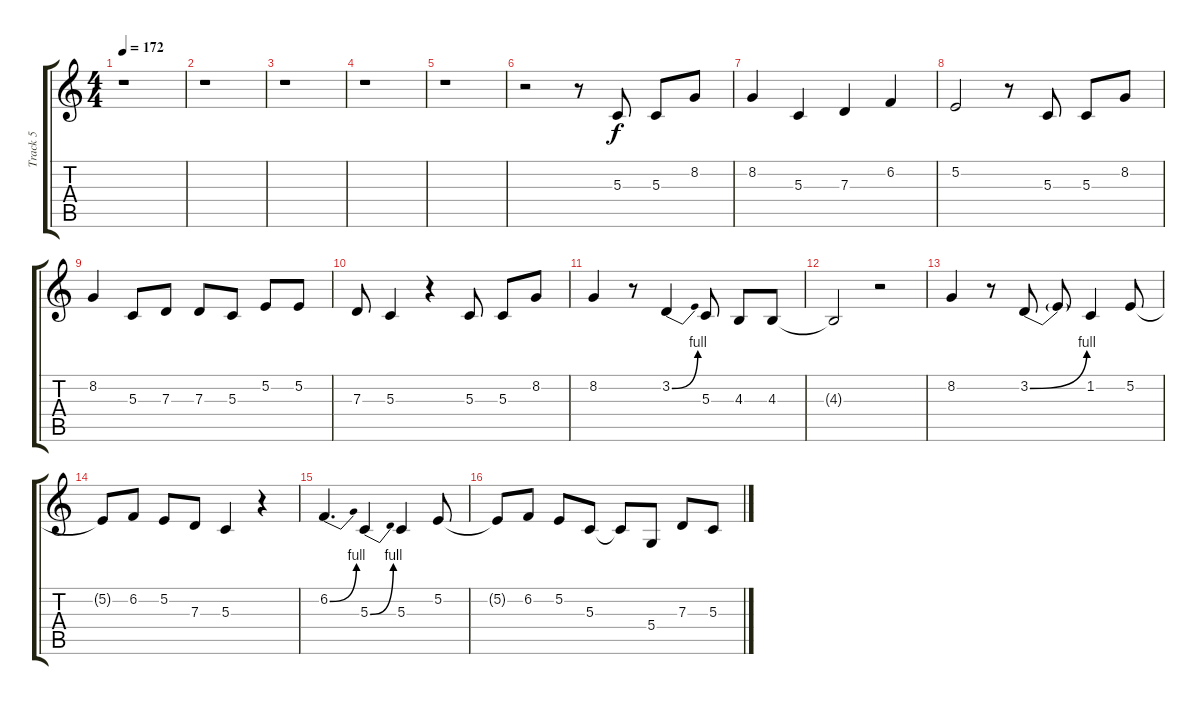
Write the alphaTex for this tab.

\track ("Track 5" "Track 5") {instrument clarinet}
\staff {score tabs}
\tuning (E4 B3 G3 D3 A2 E2) {hide}
\ts (4 4)
\tempo 172
\clef g2
\ks c
r.1{dy f} |
r.1 |
r.1 |
r.1 |
r.1 |
r.2 r.8 5.3.8 5.3.8 8.2.8 |
8.2.4 5.3.4 7.3.4 6.2.4 |
5.2.2 r.8 5.3.8 5.3.8 8.2.8 |
8.2.4 5.3.8 7.3.8 7.3.8 5.3.8 5.2.8 5.2.8 |
7.3.8 5.3.4 r.4 5.3.8 5.3.8 8.2.8 |
8.2.4 r.8 3.2{be (bend 0 0 60 4)}.4 5.3.8 4.3.8 4.3.8 |
4.3{t}.2 r.2 |
8.2.4 r.8 3.2{be (bend 0 0 60 4)}.8 3.2{t}.8 1.2.4 5.2.8 |
5.2{t}.8 6.2.8 5.2.8 7.3.8 5.3.4 r.4 |
6.2{be (bend 0 0 60 4)}.4{d} 5.3{be (bend 0 0 60 4)}.4 5.3.4 5.2.8 |
5.2{t}.8 6.2.8 5.2.8 5.3.8 5.3{t}.8 5.4.8 7.3.8 5.3.8
